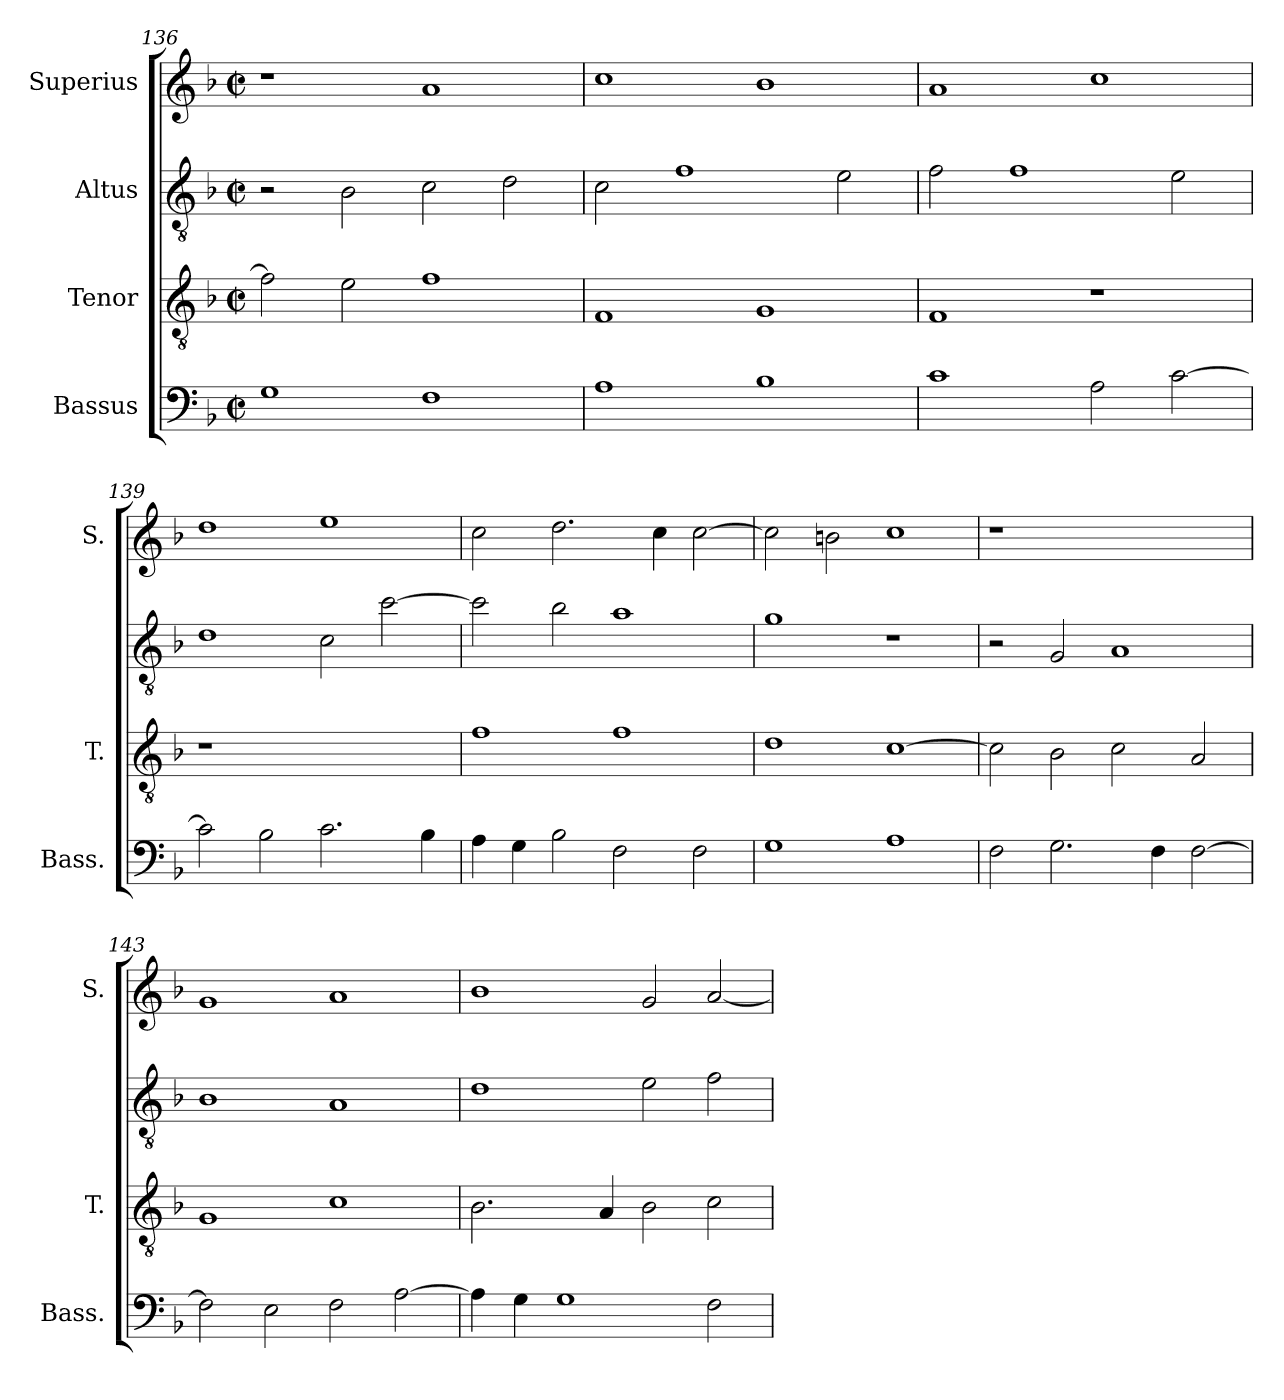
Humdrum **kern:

**kern	**kern	**kern	**kern
*part4	*part3	*part2	*part1
*staff4	*staff3	*staff2	*staff1
*I"Bassus	*I"Tenor	*I"Altus	*I"Superius
*I'Bass.	*I'T.	*	*I'S.
*clefF4	*clefGv2	*clefGv2	*clefG2
*	*ITrd7c12	*ITrd7c12	*
*k[b-]	*k[b-]	*k[b-]	*k[b-]
*F:	*F:	*F:	*F:
*M2/2	*M2/2	*M2/2	*M2/2
*met(c|)	*met(c|)	*met(c|)	*met(c|)
=136	=136	=136	=136
1Gi	2Fi\]	2r	1r
.	2Ei\	2BB-i\	.
1Fi	1Fi	2Ci\	1ai
.	.	2Di\	.
=137	=137	=137	=137
1Ai	1FFi	2Ci\	1cci
.	.	1Fi	.
1B-i	1GGi	.	1b-i
.	.	2Ei\	.
=138	=138	=138	=138
1ci	1FFi	2Fi\	1ai
.	.	1Fi	.
2Ai\	1r	.	1cci
[>2ci\	.	2Ei\	.
!!LO:LB:g=z
=139	=139	=139	=139
!	!LO:N:vis=1	!	!
2ci\]	1r	1Di	1ddi
2B-i\	.	.	.
2.ci\	1ryy	2Ci\	1eei
.	.	[>2ci\	.
4B-i\	.	.	.
=140	=140	=140	=140
4Ai\	1Fi	2ci\]	2cci\
4Gi\	.	.	.
2B-i\	.	2B-i\	2.ddi\
2Fi\	1Fi	1Ai	.
.	.	.	4cci\
2Fi\	.	.	[>2cci\
=141	=141	=141	=141
1Gi	1Di	1Gi	2cci\]
.	.	.	2bni\
1Ai	[>1Ci	1r	1cci
=142	=142	=142	=142
!	!	!	!LO:N:vis=1
2Fi\	2Ci\]	2r	1r
2.Gi\	2BB-i\	2GGi/	.
.	2Ci\	1AAi	1ryy
4Fi\	.	.	.
[>2Fi\	2AAi/	.	.
=143	=143	=143	=143
2Fi\]	1GGi	1BB-i	1gi
2Ei\	.	.	.
2Fi\	1Ci	1AAi	1ai
[>2Ai\	.	.	.
!!LO:PB:g=z
=144	=144	=144	=144
4Ai\]	2.BB-i\	1Di	1b-i
4Gi\	.	.	.
1Gi	.	.	.
.	4AAi/	.	.
.	2BB-i\	2Ei\	2gi/
2Fi\	2Ci\	2Fi\	[<2ai/
=	=	=	=
*-	*-	*-	*-
